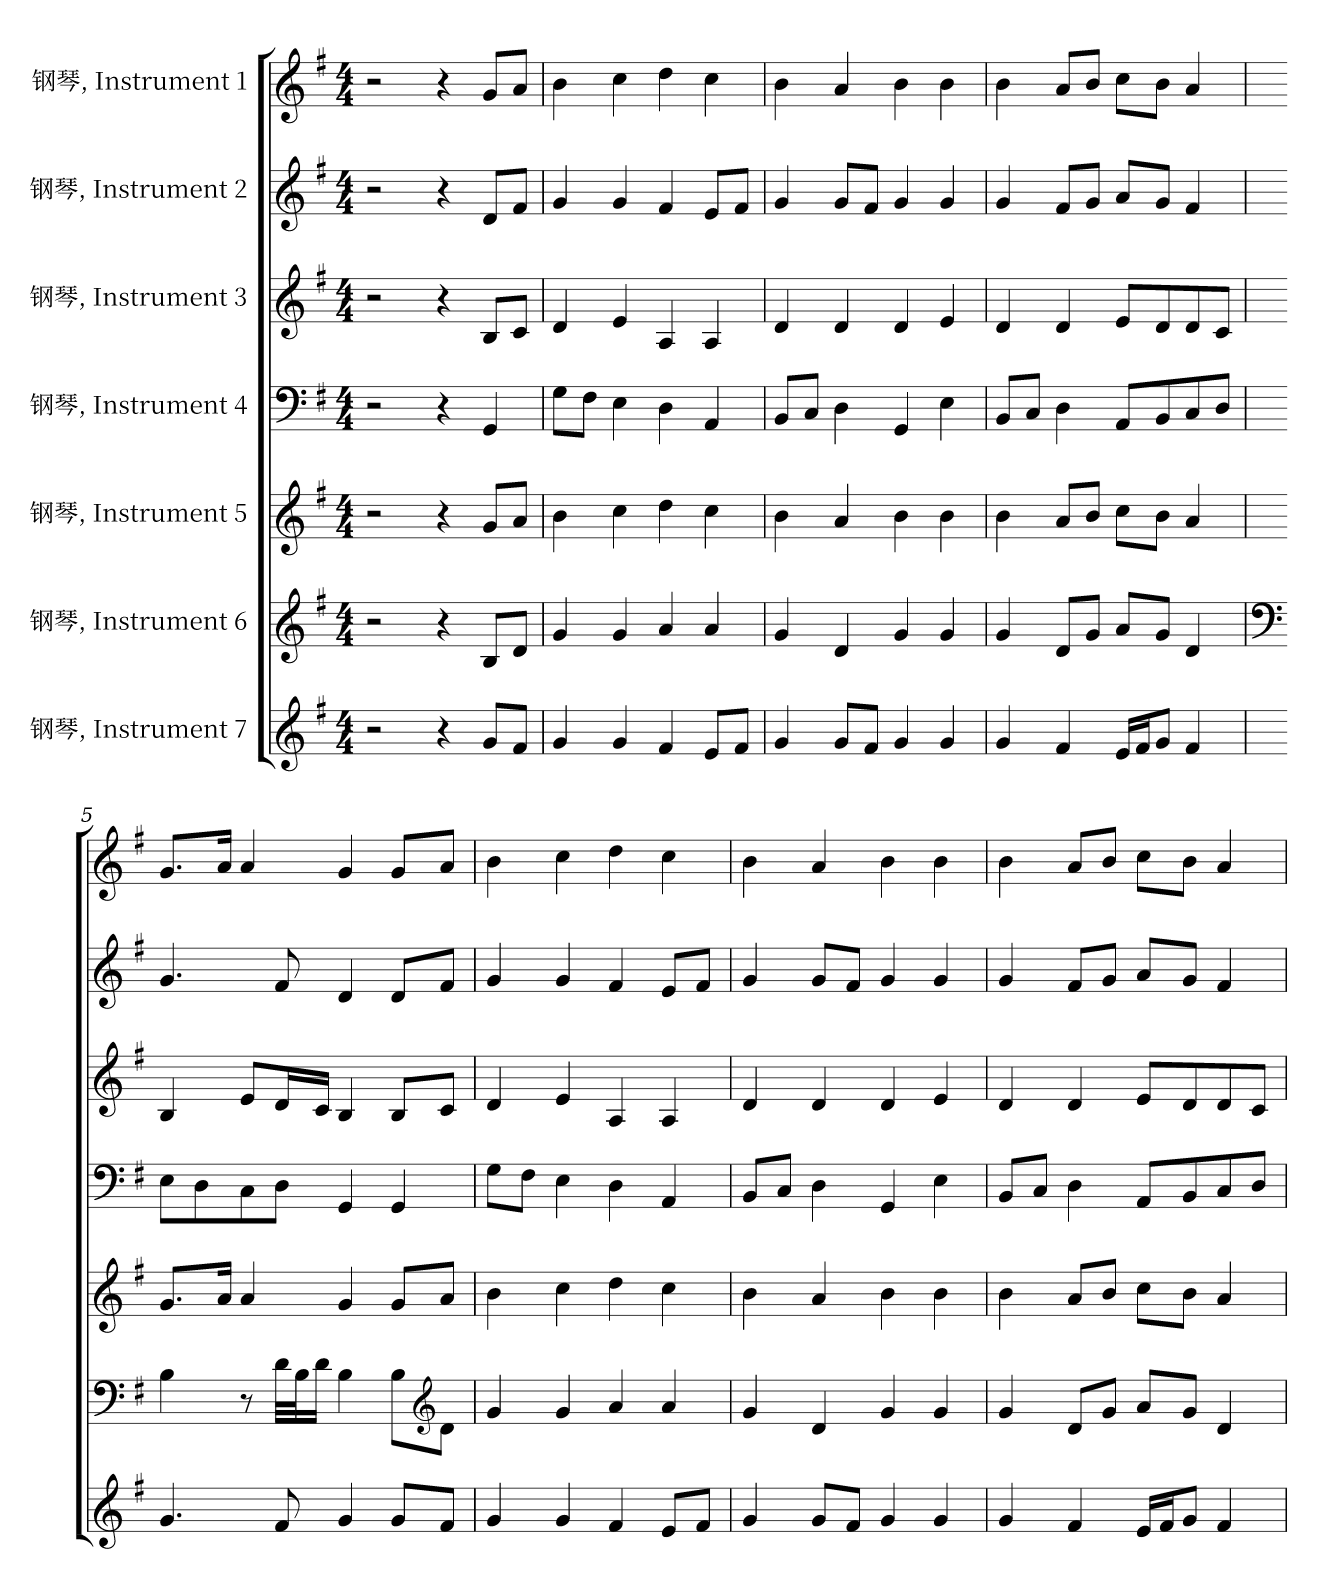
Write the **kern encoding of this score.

**kern	**kern	**kern	**kern	**kern	**kern	**kern
*part7	*part6	*part5	*part4	*part3	*part2	*part1
*staff7	*staff6	*staff5	*staff4	*staff3	*staff2	*staff1
*I"钢琴, Instrument 7	*I"钢琴, Instrument 6	*I"钢琴, Instrument 5	*I"钢琴, Instrument 4	*I"钢琴, Instrument 3	*I"钢琴, Instrument 2	*I"钢琴, Instrument 1
*clefG2	*clefG2	*clefG2	*clefF4	*clefG2	*clefG2	*clefG2
*k[f#]	*k[f#]	*k[f#]	*k[f#]	*k[f#]	*k[f#]	*k[f#]
*M4/4	*M4/4	*M4/4	*M4/4	*M4/4	*M4/4	*M4/4
*MM96	*MM96	*MM96	*MM96	*MM96	*MM96	*MM96
=1	=1	=1	=1	=1	=1	=1
2r	2r	2r	2r	2r	2r	2r
4r	4r	4r	4r	4r	4r	4r
8g/L	8B/L	8g/L	4GG/	8B/L	8d/L	8g/L
8f#/J	8d/J	8a/J	.	8c/J	8f#/J	8a/J
=2	=2	=2	=2	=2	=2	=2
4g/	4g/	4b\	8G\L	4d/	4g/	4b\
.	.	.	8F#\J	.	.	.
4g/	4g/	4cc\	4E\	4e/	4g/	4cc\
4f#/	4a/	4dd\	4D\	4A/	4f#/	4dd\
8e/L	4a/	4cc\	4AA/	4A/	8e/L	4cc\
8f#/J	.	.	.	.	8f#/J	.
=3	=3	=3	=3	=3	=3	=3
4g/	4g/	4b\	8BB/L	4d/	4g/	4b\
.	.	.	8C/J	.	.	.
8g/L	4d/	4a/	4D\	4d/	8g/L	4a/
8f#/J	.	.	.	.	8f#/J	.
4g/	4g/	4b\	4GG/	4d/	4g/	4b\
4g/	4g/	4b\	4E\	4e/	4g/	4b\
=4	=4	=4	=4	=4	=4	=4
4g/	4g/	4b\	8BB/L	4d/	4g/	4b\
.	.	.	8C/J	.	.	.
4f#/	8d/L	8a/L	4D\	4d/	8f#/L	8a/L
.	8g/J	8b/J	.	.	8g/J	8b/J
16e/LL	8a/L	8cc\L	8AA/L	8e/L	8a/L	8cc\L
16f#/J	.	.	.	.	.	.
8g/J	8g/J	8b\J	8BB/	8d/	8g/J	8b\J
4f#/	4d/	4a/	8C/	8d/	4f#/	4a/
.	.	.	8D/J	8c/J	.	.
!!LO:PB:g=z
=5	=5	=5	=5	=5	=5	=5
*	*clefF4	*	*	*	*	*
4.g/	4B\	8.g/L	8E\L	4B/	4.g/	8.g/L
.	.	.	8D\	.	.	.
.	.	16a/Jk	.	.	.	16a/Jk
.	8r	4a/	8C\	8e/L	.	4a/
8f#/	32d\LLL	.	8D\J	16d/L	8f#/	.
.	32B\J	.	.	.	.	.
.	16d\JJ	.	.	16c/JJ	.	.
4g/	4B\	4g/	4GG/	4B/	4d/	4g/
8g/L	8B\L	8g/L	4GG/	8B/L	8d/L	8g/L
*	*clefG2	*	*	*	*	*
8f#/J	8d\J	8a/J	.	8c/J	8f#/J	8a/J
=6	=6	=6	=6	=6	=6	=6
4g/	4g/	4b\	8G\L	4d/	4g/	4b\
.	.	.	8F#\J	.	.	.
4g/	4g/	4cc\	4E\	4e/	4g/	4cc\
4f#/	4a/	4dd\	4D\	4A/	4f#/	4dd\
8e/L	4a/	4cc\	4AA/	4A/	8e/L	4cc\
8f#/J	.	.	.	.	8f#/J	.
=7	=7	=7	=7	=7	=7	=7
4g/	4g/	4b\	8BB/L	4d/	4g/	4b\
.	.	.	8C/J	.	.	.
8g/L	4d/	4a/	4D\	4d/	8g/L	4a/
8f#/J	.	.	.	.	8f#/J	.
4g/	4g/	4b\	4GG/	4d/	4g/	4b\
4g/	4g/	4b\	4E\	4e/	4g/	4b\
=8	=8	=8	=8	=8	=8	=8
4g/	4g/	4b\	8BB/L	4d/	4g/	4b\
.	.	.	8C/J	.	.	.
4f#/	8d/L	8a/L	4D\	4d/	8f#/L	8a/L
.	8g/J	8b/J	.	.	8g/J	8b/J
16e/LL	8a/L	8cc\L	8AA/L	8e/L	8a/L	8cc\L
16f#/J	.	.	.	.	.	.
8g/J	8g/J	8b\J	8BB/	8d/	8g/J	8b\J
4f#/	4d/	4a/	8C/	8d/	4f#/	4a/
.	.	.	8D/J	8c/J	.	.
=	=	=	=	=	=	=
*-	*-	*-	*-	*-	*-	*-
